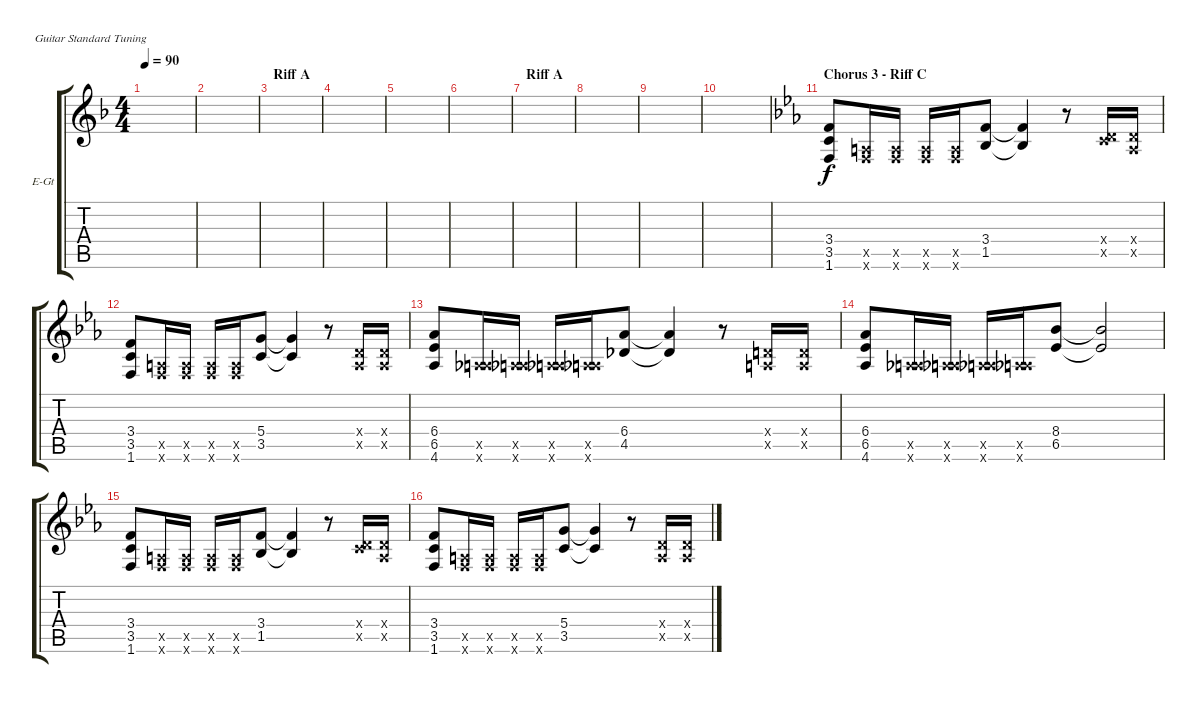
\bracketExtendMode groupsimilarinstruments
\firstSystemTrackNameOrientation horizontal
\otherSystemsTrackNameOrientation horizontal
\track ("Guitar 3 (overdrive)" "E-Gt") {instrument overdrivenguitar}
\staff {score tabs}
\tuning (E4 B3 G3 D3 A2 E2)
\ts (4 4)
\tempo 90
\clef g2
\ks dminor
|
|
\section ("" "Riff A")
|
|
|
|
\section ("" "Riff A")
|
|
|
|
\section ("" "Chorus 3 - Riff C")
\ks cminor
(3.4 3.5 1.6).8 (0.5{x} 1.6{x}).16 (0.5{x} 1.6{x}).16 (0.5{x} 1.6{x}).16 (0.5{x} 1.6{x}).16 (3.4 1.5).8 (3.4{t} 1.5{t}).4 r.8 (0.4{x} 3.5{x}).16 (0.4{x} 0.5{x}).16 |
(3.4 3.5 1.6).8 (0.5{x} 1.6{x}).16 (0.5{x} 1.6{x}).16 (0.5{x} 1.6{x}).16 (0.5{x} 1.6{x}).16 (5.4 3.5).8 (5.4{t} 3.5{t}).4 r.8 (0.4{x} 0.5{x}).16 (0.4{x} 0.5{x}).16 |
(6.4 6.5 4.6).8 (0.5{x} 4.6{x}).16 (0.5{x} 4.6{x}).16 (0.5{x} 4.6{x}).16 (0.5{x} 4.6{x}).16 (6.4 4.5).8 (6.4{t} 4.5{t}).4 r.8 (0.4{x} 0.5{x}).16 (0.4{x} 0.5{x}).16 |
(6.4 6.5 4.6).8 (0.5{x} 4.6{x}).16 (0.5{x} 4.6{x}).16 (0.5{x} 4.6{x}).16 (0.5{x} 4.6{x}).16 (8.4 6.5).8 (8.4{t} 6.5{t}).2 |
(3.4 3.5 1.6).8 (0.5{x} 1.6{x}).16 (0.5{x} 1.6{x}).16 (0.5{x} 1.6{x}).16 (0.5{x} 1.6{x}).16 (3.4 1.5).8 (3.4{t} 1.5{t}).4 r.8 (0.4{x} 3.5{x}).16 (0.4{x} 0.5{x}).16 |
(3.4 3.5 1.6).8 (0.5{x} 1.6{x}).16 (0.5{x} 1.6{x}).16 (0.5{x} 1.6{x}).16 (0.5{x} 1.6{x}).16 (5.4 3.5).8 (5.4{t} 3.5{t}).4 r.8 (0.4{x} 0.5{x}).16 (0.4{x} 0.5{x}).16
